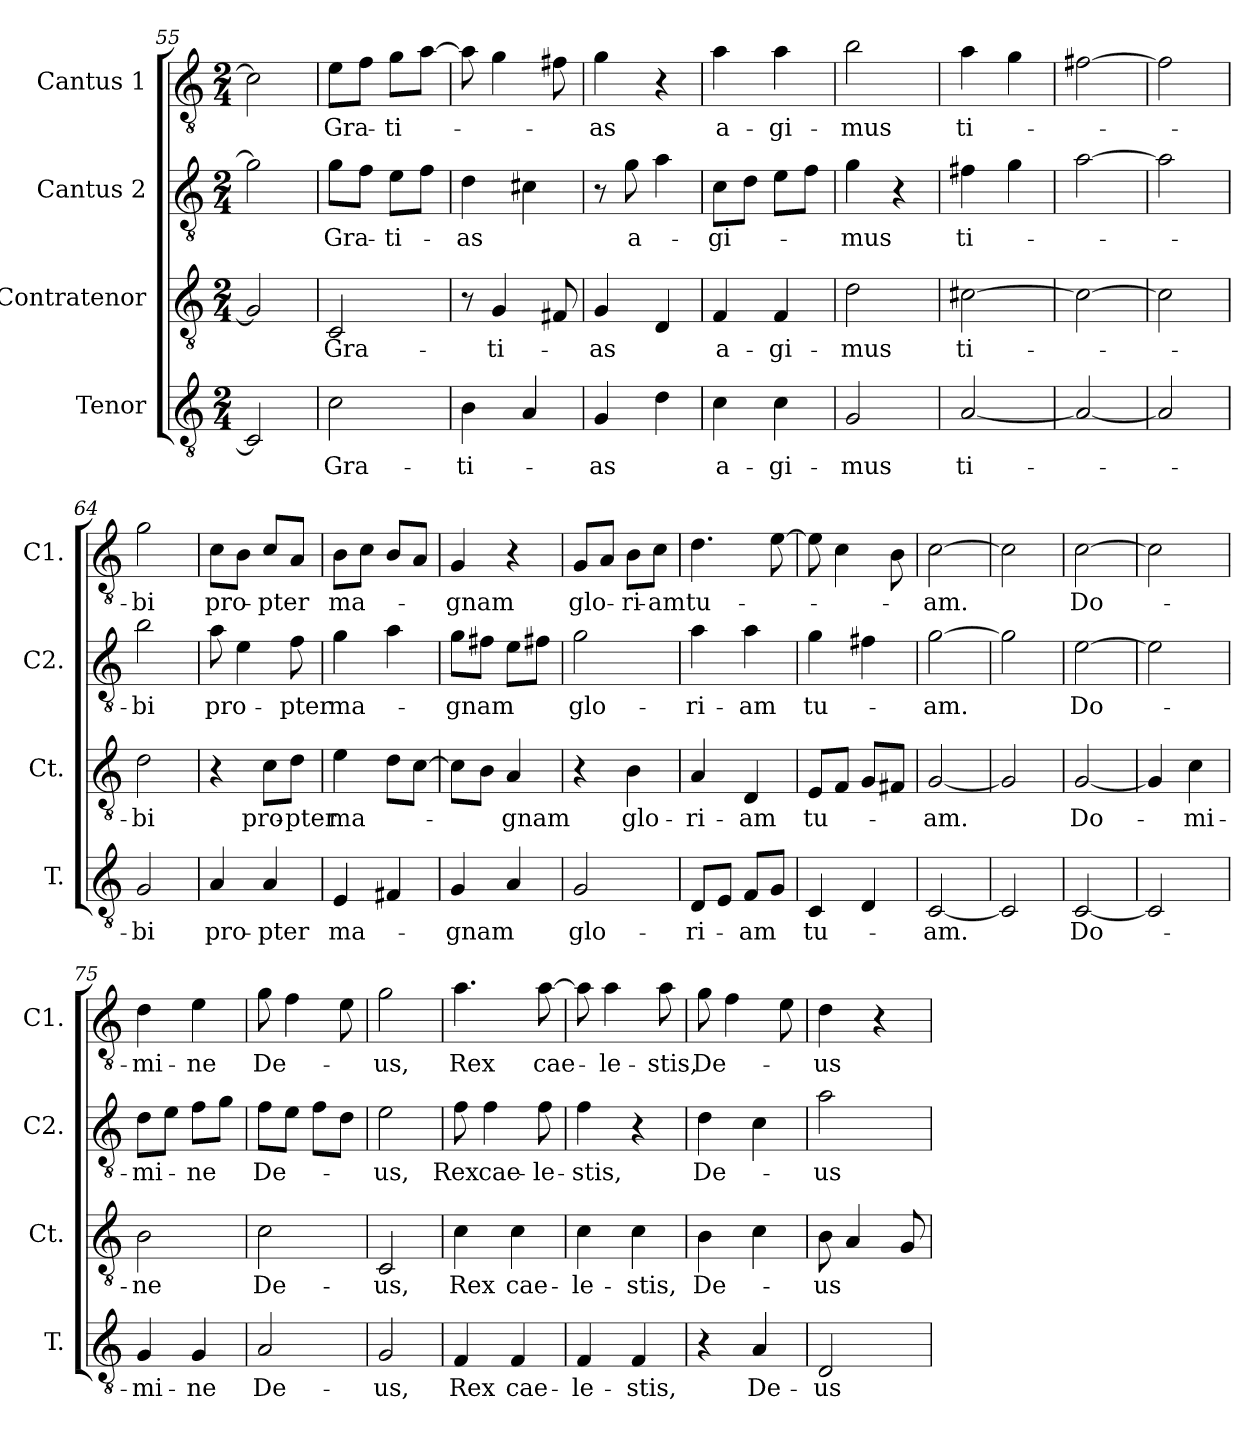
**kern	**text	**kern	**text	**kern	**text	**kern	**text
*part4	*part4	*part3	*part3	*part2	*part2	*part1	*part1
*staff4	*staff4	*staff3	*staff3	*staff2	*staff2	*staff1	*staff1
*I"Tenor	*	*I"Contratenor	*	*I"Cantus 2	*	*I"Cantus 1	*
*I'T.	*	*I'Ct.	*	*I'C2.	*	*I'C1.	*
*clefGv2	*	*clefGv2	*	*clefGv2	*	*clefGv2	*
*k[]	*	*k[]	*	*k[]	*	*k[]	*
*C:	*	*C:	*	*C:	*	*C:	*
*M2/4	*	*M2/4	*	*M2/4	*	*M2/4	*
=55	=55	=55	=55	=55	=55	=55	=55
2C/]	.	2G/]	.	2g\]	.	2c\]	.
=56	=56	=56	=56	=56	=56	=56	=56
2c\	Gra-	2C/	Gra-	8g\L	Gra-	8e\L	Gra-
.	.	.	.	8f\J	.	8f\J	.
.	.	.	.	8e\L	-ti-	8g\L	-ti-
.	.	.	.	8f\J	.	[8a\J	.
=57	=57	=57	=57	=57	=57	=57	=57
4B\	-ti-	8r	.	4d\	-as	8a\]	.
.	.	4G/	-ti-	.	.	4g\	.
4A/	.	.	.	4c#X\	.	.	.
.	.	8F#X/	.	.	.	8f#X\	.
=58	=58	=58	=58	=58	=58	=58	=58
4G/	-as	4G/	-as	8r	.	4g\	-as
.	.	.	.	8g\	a-	.	.
4d\	.	4D/	.	4a\	.	4r	.
=59	=59	=59	=59	=59	=59	=59	=59
4c\	a-	4F/	a-	8c\L	-gi-	4a\	a-
.	.	.	.	8d\J	.	.	.
4c\	-gi-	4F/	-gi-	8e\L	.	4a\	-gi-
.	.	.	.	8f\J	.	.	.
=60	=60	=60	=60	=60	=60	=60	=60
2G/	-mus	2d\	-mus	4g\	-mus	2b\	-mus
.	.	.	.	4r	.	.	.
=61	=61	=61	=61	=61	=61	=61	=61
[2A/	ti-	[2c#X\	ti-	4f#X\	ti-	4a\	ti-
.	.	.	.	4g\	.	4g\	.
=62	=62	=62	=62	=62	=62	=62	=62
2A/_	.	2c#\_	.	[2a\	.	[2f#X\	.
=63	=63	=63	=63	=63	=63	=63	=63
2A/]	.	2c#\]	.	2a\]	.	2f#\]	.
!!LO:PB:g=z
=64	=64	=64	=64	=64	=64	=64	=64
2G/	-bi	2d\	-bi	2b\	-bi	2g\	-bi
=65	=65	=65	=65	=65	=65	=65	=65
4A/	pro-	4r	.	8a\	pro-	8c\L	pro-
.	.	.	.	4e\	.	8B\J	.
4A/	-pter	8c\L	pro-	.	.	8c/L	-pter
.	.	8d\J	-pter	8f\	-pter	8A/J	.
=66	=66	=66	=66	=66	=66	=66	=66
4E/	ma-	4e\	ma-	4g\	ma-	8B\L	ma-
.	.	.	.	.	.	8c\J	.
4F#X/	.	8d\L	.	4a\	.	8B/L	.
.	.	[8c\J	.	.	.	8A/J	.
=67	=67	=67	=67	=67	=67	=67	=67
4G/	-gnam	8c\L]	.	8g\L	-gnam	4G/	-gnam
.	.	8B\J	.	8f#X\J	.	.	.
4A/	.	4A/	-gnam	8e\L	.	4r	.
.	.	.	.	8f#X\J	.	.	.
=68	=68	=68	=68	=68	=68	=68	=68
2G/	glo-	4r	.	2g\	glo-	8G/L	glo-
.	.	.	.	.	.	8A/J	.
.	.	4B\	glo-	.	.	8B\L	-ri-
.	.	.	.	.	.	8c\J	-am
=69	=69	=69	=69	=69	=69	=69	=69
8D/L	-ri-	4A/	-ri-	4a\	-ri-	4.d\	tu-
8E/J	.	.	.	.	.	.	.
8F/L	-am	4D/	-am	4a\	-am	.	.
8G/J	.	.	.	.	.	[8e\	.
!!LO:LB:g=z
=70	=70	=70	=70	=70	=70	=70	=70
4C/	tu-	8E/L	tu-	4g\	tu-	8e\]	.
.	.	8F/J	.	.	.	4c\	.
4D/	.	8G/L	.	4f#X\	.	.	.
.	.	8F#X/J	.	.	.	8B\	.
=71	=71	=71	=71	=71	=71	=71	=71
[2C/	-am.	[2G/	-am.	[2g\	-am.	[2c\	-am.
=72	=72	=72	=72	=72	=72	=72	=72
2C/]	.	2G/]	.	2g\]	.	2c\]	.
=73	=73	=73	=73	=73	=73	=73	=73
[2C/	Do-	[2G/	Do-	[2e\	Do-	[2c\	Do-
=74	=74	=74	=74	=74	=74	=74	=74
2C/]	.	4G/]	.	2e\]	.	2c\]	.
.	.	4c\	-mi-	.	.	.	.
=75	=75	=75	=75	=75	=75	=75	=75
4G/	-mi-	2B\	-ne	8d\L	-mi-	4d\	-mi-
.	.	.	.	8e\J	.	.	.
4G/	-ne	.	.	8f\L	-ne	4e\	-ne
.	.	.	.	8g\J	.	.	.
=76	=76	=76	=76	=76	=76	=76	=76
2A/	De-	2c\	De-	8f\L	De-	8g\	De-
.	.	.	.	8e\J	.	4f\	.
.	.	.	.	8f\L	.	.	.
.	.	.	.	8d\J	.	8e\	.
=77	=77	=77	=77	=77	=77	=77	=77
2G/	-us,	2C/	-us,	2e\	-us,	2g\	-us,
=78	=78	=78	=78	=78	=78	=78	=78
4F/	Rex	4c\	Rex	8f\	Rex	4.a\	Rex
.	.	.	.	4f\	cae-	.	.
4F/	cae-	4c\	cae-	.	.	.	.
.	.	.	.	8f\	-le-	[8a\	cae-
!!LO:PB:g=z
=79	=79	=79	=79	=79	=79	=79	=79
4F/	-le-	4c\	-le-	4f\	-stis,	8a\]	.
.	.	.	.	.	.	4a\	-le-
4F/	-stis,	4c\	-stis,	4r	.	.	.
.	.	.	.	.	.	8a\	-stis,
=80	=80	=80	=80	=80	=80	=80	=80
4r	.	4B\	De-	4d\	De-	8g\	De-
.	.	.	.	.	.	4f\	.
4A/	De-	4c\	.	4c\	.	.	.
.	.	.	.	.	.	8e\	.
=81	=81	=81	=81	=81	=81	=81	=81
2D/	-us	8B\	-us	2a\	-us	4d\	-us
.	.	4A/	.	.	.	.	.
.	.	.	.	.	.	4r	.
.	.	8G/	.	.	.	.	.
=	=	=	=	=	=	=	=
*-	*-	*-	*-	*-	*-	*-	*-
